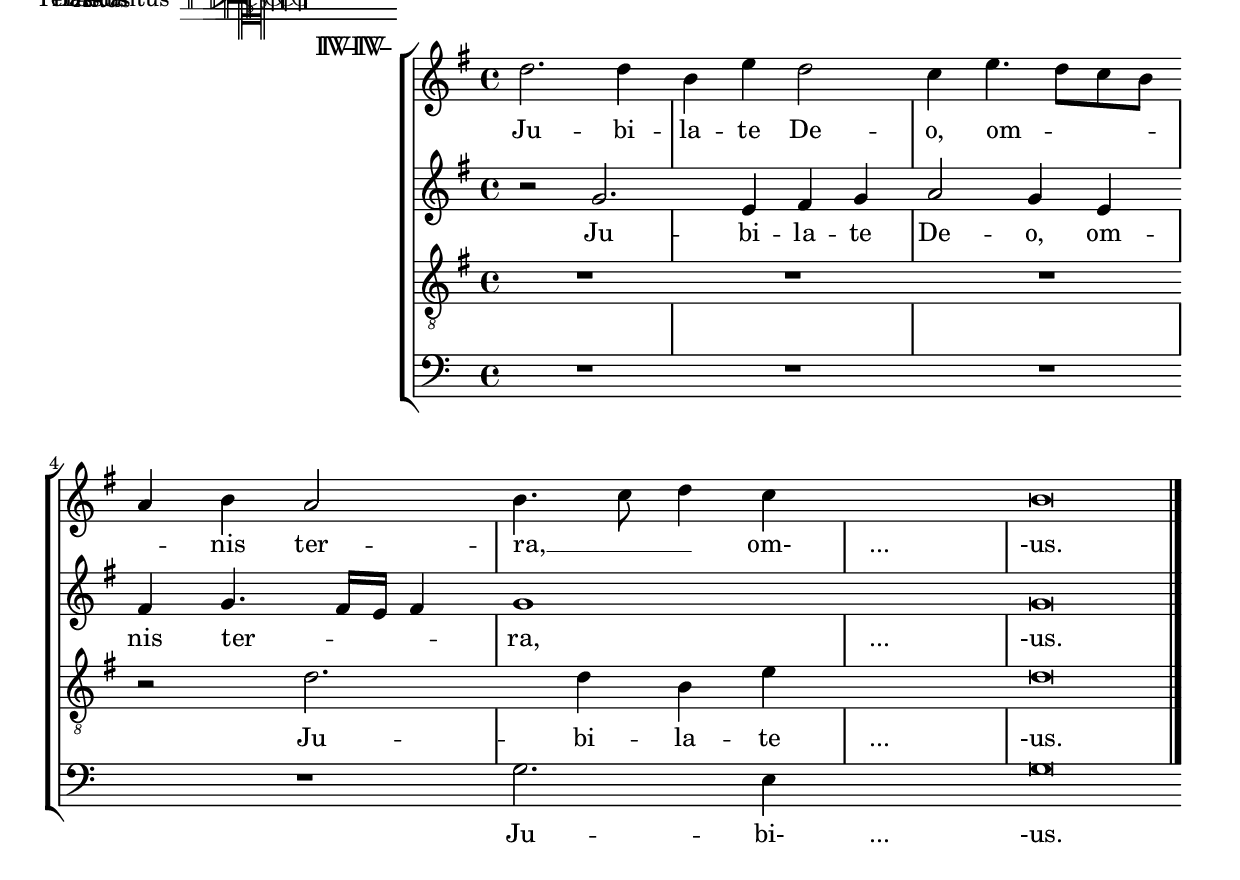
%% Do not edit this file; it is auto-generated from input/new
%% This file is in the public domain.
\version "2.11.53"
\header {
  texidoces = "
Los «incipit» se pueden escribir utilizando el grob del nombre del
instruemento, pero manteniendo independientes las definiciones del
nombre del instrumento y del incipit."
 
 doctitlees = "Incipit"

  lsrtags = "staff-notation,ancient-notation"
  texidoc = "Incipits can be added using the instrument name grob, but
keeping separate the instrument name definition and the incipit definition."
  doctitle = "Incipit"
} % begin verbatim

incipit =
#(define-music-function (parser location incipit-music) (ly:music?)
  #{
    \once \override Staff.InstrumentName #'self-alignment-X = #RIGHT
    \once \override Staff.InstrumentName #'self-alignment-Y = #UP
    \once \override Staff.InstrumentName #'Y-offset = #4
    \once \override Staff.InstrumentName #'padding = #0.3
    \once \override Staff.InstrumentName #'stencil = 
    #(lambda (grob)
       (let* ((instrument-name (ly:grob-property grob 'long-text))
              (layout (ly:output-def-clone (ly:grob-layout grob)))
              (music (make-music 'SequentialMusic
                      'elements (list (make-music 'ContextSpeccedMusic
                                        'context-type 'MensuralStaff
                                        'element (make-music 'PropertySet
                                                   'symbol 'instrumentName
                                                   'value instrument-name))
                                      $incipit-music)))
              (score (ly:make-score music))
              (mm (ly:output-def-lookup layout 'mm))
              (indent (ly:output-def-lookup layout 'indent))
              (width (ly:output-def-lookup layout 'incipit-width))
              (incipit-width (if (number? width)
                                 (* width mm)
                                 (* indent 0.5))))
         (ly:output-def-set-variable! layout 'indent (- indent incipit-width))
         (ly:output-def-set-variable! layout 'line-width indent)
         (ly:output-def-set-variable! layout 'ragged-right #f)
         (ly:output-def-set-variable! layout 'ragged-last #f)
         (ly:output-def-set-variable! layout 'system-count 1)
         (ly:score-add-output-def! score layout)
         (set! (ly:grob-property grob 'long-text)
               (markup #:score score))
         (ly:system-start-text::print grob)))
  #})

%%%%%%%%%%%%%%%%%%%%%%%%%

global = {
  \set Score.skipBars = ##t
  \key g \major
  \time 4/4
  
  %make the staff lines invisible on staves
  \override Staff.BarLine #'transparent = ##t
  % the actual music
  \skip 1*8

  % let finis bar go through all staves
  \override Staff.BarLine #'transparent = ##f

  % finis bar
  \bar "|."
}

discantusIncipit = <<
  \new MensuralVoice = discantusIncipit <<
    \repeat unfold 9 { s1 \noBreak }
    {
      \clef "neomensural-c1"
      \key f \major
      \time 2/2
      c''1.
    }
  >>
  \new Lyrics \lyricsto discantusIncipit { IV- }
>>

discantusNotes = {
  \transpose c' c'' {
    \clef "treble"
    d'2. d'4 |
    b e' d'2 |
    c'4 e'4.( d'8 c' b |
    a4) b a2 |
    b4.( c'8 d'4) c'4 |
    \once \override NoteHead #'transparent = ##t
    c'1 |
    b\breve |
  }
}

discantusLyrics = \lyricmode {
  Ju -- bi -- |
  la -- te De -- |
  o, om --
  nis ter -- |
  ra, __ om- |
  "..." |
  -us. |
}

altusIncipit = <<
  \new MensuralVoice = altusIncipit <<
    \repeat unfold 9 { s1 \noBreak }
    {
      \clef "neomensural-c3"
      \key f \major
      \time 2/2
      r1 f'1.
    }
  >>
  \new Lyrics \lyricsto altusIncipit { IV- }
>>

altusNotes = {
  \transpose c' c'' {
    \clef "treble"
    % two measures
    r2 g2. e4 fis g |
    a2 g4 e |
    fis g4.( fis16 e fis4) |
    g1 |
    \once \override NoteHead #'transparent = ##t
    g1 |
    g\breve |
  }
}

altusLyrics = \lyricmode {
  % two measures
  Ju -- bi -- la -- te |
  De -- o, om -- |
  nis ter -- ra, |
  "..." |
  -us. |
}

tenorIncipit = <<
  \new MensuralVoice = tenorIncipit <<
    \repeat unfold 9 { s1 \noBreak }
    {
      \clef "neomensural-c4"
      \key f \major
      \time 2/2
      r\longa
      r\breve
      r1 c'1.
    }
  >>
  \new Lyrics \lyricsto tenorIncipit { IV- }
>>

tenorNotes = {
  \transpose c' c' {
    \once \override Staff.VerticalAxisGroup #'minimum-Y-extent = #'(-6 . 3)
    \clef "treble_8"
    R1 |
    R1 |
    R1 |
    % two measures
    r2 d'2. d'4 b e' |
    \once \override NoteHead #'transparent = ##t
    e'1 |
    d'\breve |
  }
}

tenorLyrics = \lyricmode {
  % two measures
  Ju -- bi -- la -- te |
  "..." |
  -us. 
}

bassusIncipit = <<
  \new MensuralVoice = bassusIncipit <<
    \repeat unfold 9 { s1 \noBreak }
    {
      \clef "bass"
      \key f \major
      \time 2/2
      %% incipit
      r\maxima
      f1.
    }
  >>
  \new Lyrics \lyricsto bassusIncipit { IV- }
>>

bassusNotes = {
  \transpose c' c' {
    \clef "bass"
    R1 |
    R1 |
    R1 |
    R1 |
    g2. e4 |
    \once \override NoteHead #'transparent = ##t
    e1 |
    g\breve |
  }
}

bassusLyrics = \lyricmode {
  Ju -- bi- |
  "..." |
  -us.
}

\score {
  <<
    \new StaffGroup = choirStaff <<
      \new Voice = "discantusNotes" <<
        \global
        \set Staff.instrumentName = "Discantus"
        \incipit \discantusIncipit
        \discantusNotes
      >>
      \new Lyrics = "discantusLyrics" \lyricsto discantusNotes { \discantusLyrics }
      \new Voice = "altusNotes" <<
        \global
        \set Staff.instrumentName = "Altus"
        \incipit \altusIncipit
        \altusNotes
      >>
      \new Lyrics = "altusLyrics" \lyricsto altusNotes { \altusLyrics }
      \new Voice = "tenorNotes" <<
        \global
        \set Staff.instrumentName = "Tenor"
        \incipit \tenorIncipit
        \tenorNotes
      >>
      \new Lyrics = "tenorLyrics" \lyricsto tenorNotes { \tenorLyrics }
      \new Voice = "bassusNotes" <<
        \set Staff.instrumentName = "Bassus"
        \incipit \bassusIncipit
        \bassusNotes
      >>
    >>
    \new Lyrics = "bassusLyrics" \lyricsto bassusNotes { \bassusLyrics }
    %% Keep the bass lyrics outside of the staff group to avoid bar lines
    %% between the lyrics.
  >>
  \layout {
    \context {
      \Score
      %% no bar lines in staves
      \override BarLine #'transparent = ##t
    }
    %% the next three instructions keep the lyrics between the bar lines
    \context {
      \Lyrics
      \consists "Bar_engraver" 
      \override BarLine #'transparent = ##t
    } 
    \context {
      \StaffGroup
      \consists "Separating_line_group_engraver"
    }
    \context {
      \Voice
      %% no slurs
      \override Slur #'transparent = ##t
      %% Comment in the below "\remove" command to allow line
      %% breaking also at those bar lines where a note overlaps
      %% into the next measure.  The command is commented out in this
      %% short example score, but especially for large scores, you
      %% will typically yield better line breaking and thus improve
      %% overall spacing if you comment in the following command.
      %%\remove "Forbid_line_break_engraver"
    }
    indent=6\cm
    incipit-width = 4\cm
  }
}
